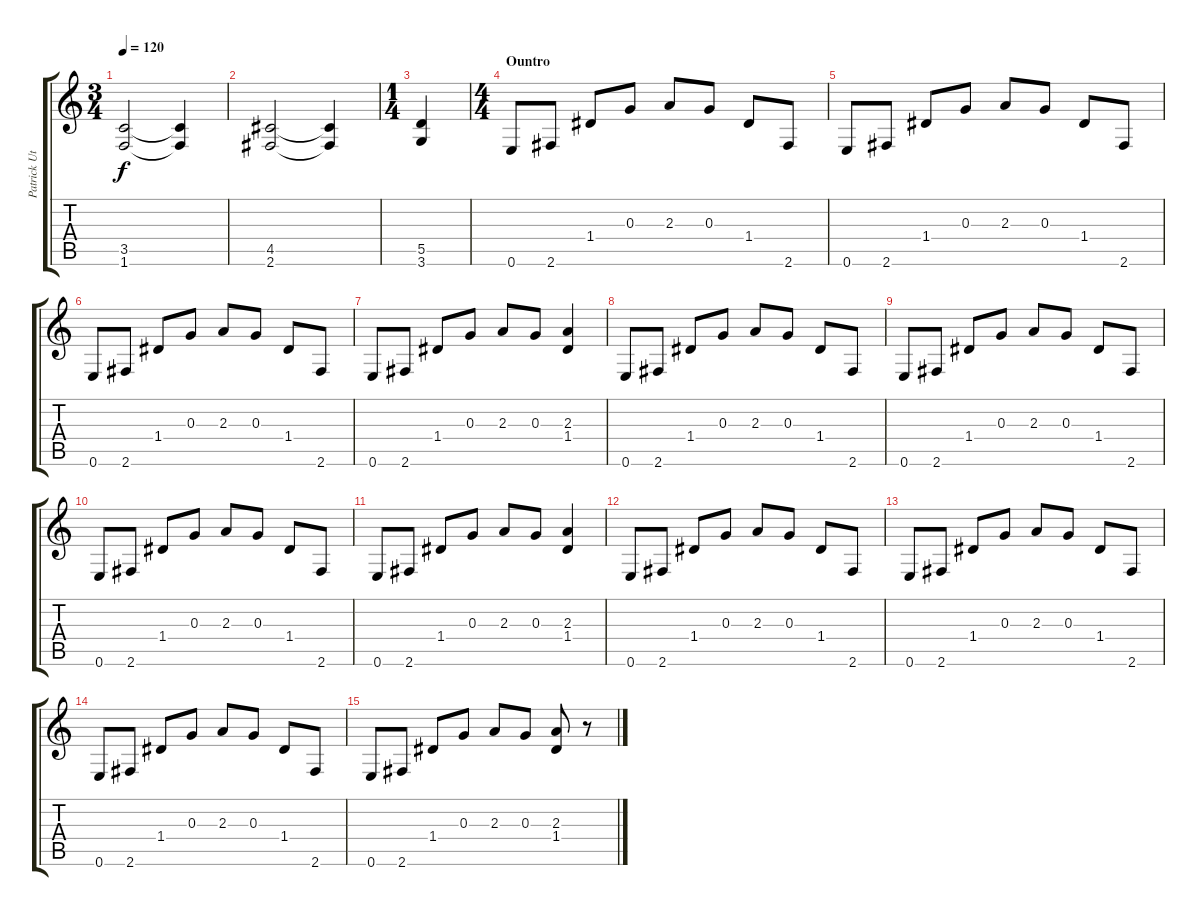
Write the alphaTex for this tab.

\track ("Patrick Uterwijk" "Patrick Ut") {instrument distortionguitar}
\staff {score tabs}
\tuning (E4 B3 G3 D3 A2 E2) {hide}
\ts (3 4)
\tempo 120
\clef g2
\ks c
(3.5 1.6).2{dy f} (3.5{t} 1.6{t}).4 |
(4.5 2.6).2 (4.5{t} 2.6{t}).4 |
\ts (1 4)
(5.5 3.6).4 |
\ts (4 4)
\section ("" "Ountro")
0.6.8 2.6.8 1.4.8 0.3.8 2.3.8 0.3.8 1.4.8 2.6.8 |
0.6.8 2.6.8 1.4.8 0.3.8 2.3.8 0.3.8 1.4.8 2.6.8 |
0.6.8 2.6.8 1.4.8 0.3.8 2.3.8 0.3.8 1.4.8 2.6.8 |
0.6.8 2.6.8 1.4.8 0.3.8 2.3.8 0.3.8 (2.3 1.4).4 |
0.6.8 2.6.8 1.4.8 0.3.8 2.3.8 0.3.8 1.4.8 2.6.8 |
0.6.8 2.6.8 1.4.8 0.3.8 2.3.8 0.3.8 1.4.8 2.6.8 |
0.6.8 2.6.8 1.4.8 0.3.8 2.3.8 0.3.8 1.4.8 2.6.8 |
0.6.8 2.6.8 1.4.8 0.3.8 2.3.8 0.3.8 (2.3 1.4).4 |
0.6.8 2.6.8 1.4.8 0.3.8 2.3.8 0.3.8 1.4.8 2.6.8 |
0.6.8 2.6.8 1.4.8 0.3.8 2.3.8 0.3.8 1.4.8 2.6.8 |
0.6.8 2.6.8 1.4.8 0.3.8 2.3.8 0.3.8 1.4.8 2.6.8 |
0.6.8 2.6.8 1.4.8 0.3.8 2.3.8 0.3.8 (2.3 1.4).8 r.8
